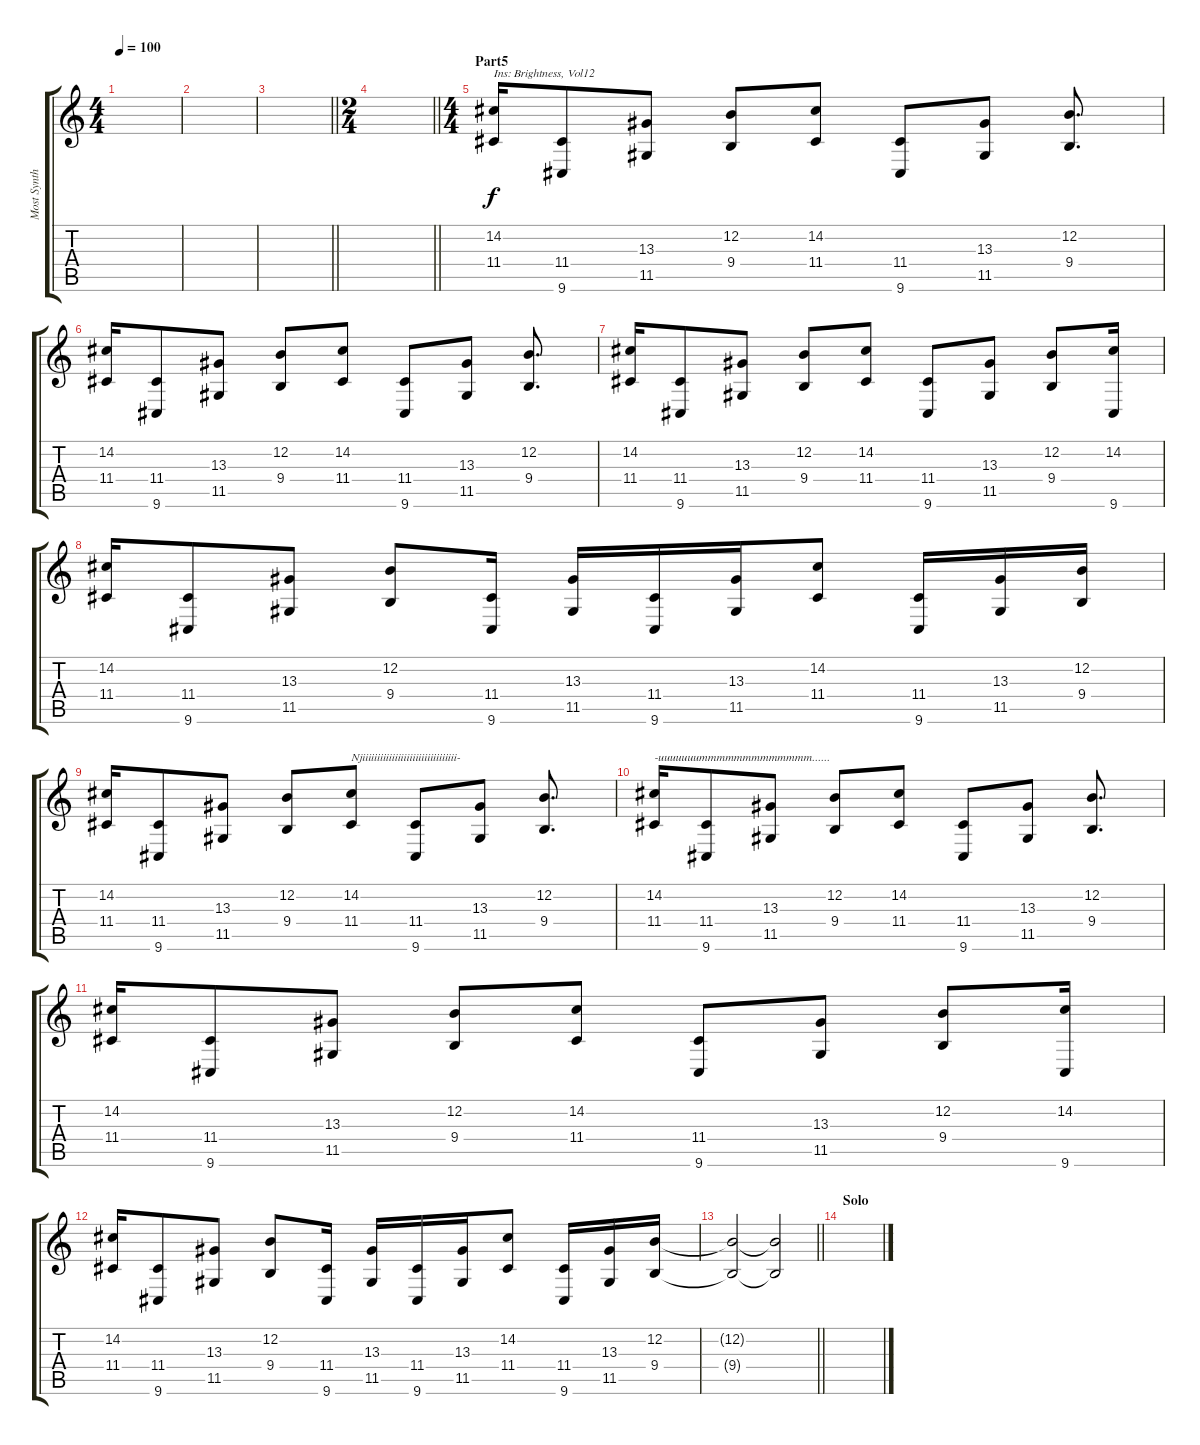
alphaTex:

\track ("Most Synths" "Most Synth") {instrument shamisen}
\staff {score tabs}
\tuning (E4 B3 G3 D3 A2 E2) {hide}
\ts (4 4)
\tempo 100
\clef g2
\ks c
|
|
\barLineRight lightlight
|
\ts (2 4)
\barLineRight lightlight
|
\ts (4 4)
\section ("" "Part5")
(14.2 11.4).16{txt "Ins: Brightness, Vol12" volume 12 instrument fx5brightness} (11.4 9.6).8 (13.3 11.5).8 (12.2 9.4).8 (14.2 11.4).8 (11.4 9.6).8 (13.3 11.5).8 (12.2 9.4).8{d} |
(14.2 11.4).16 (11.4 9.6).8 (13.3 11.5).8 (12.2 9.4).8 (14.2 11.4).8 (11.4 9.6).8 (13.3 11.5).8 (12.2 9.4).8{d} |
(14.2 11.4).16 (11.4 9.6).8 (13.3 11.5).8 (12.2 9.4).8 (14.2 11.4).8 (11.4 9.6).8 (13.3 11.5).8 (12.2 9.4).8 (14.2 9.6).16 |
(14.2 11.4).16 (11.4 9.6).8 (13.3 11.5).8 (12.2 9.4).8 (11.4 9.6).16 (13.3 11.5).16 (11.4 9.6).16 (13.3 11.5).16 (14.2 11.4).8 (11.4 9.6).16 (13.3 11.5).16 (12.2 9.4).16 |
(14.2 11.4).16 (11.4 9.6).8 (13.3 11.5).8 (12.2 9.4).8 (14.2 11.4).8{txt "Njiiiiiiiiiiiiiiiiiiiiiiiiiiiiiiii-"} (11.4 9.6).8 (13.3 11.5).8 (12.2 9.4).8{d} |
(14.2 11.4).16{txt "-uuuuuuummmmmmmmmmmmm......"} (11.4 9.6).8 (13.3 11.5).8 (12.2 9.4).8 (14.2 11.4).8 (11.4 9.6).8 (13.3 11.5).8 (12.2 9.4).8{d} |
(14.2 11.4).16 (11.4 9.6).8 (13.3 11.5).8 (12.2 9.4).8 (14.2 11.4).8 (11.4 9.6).8 (13.3 11.5).8 (12.2 9.4).8 (14.2 9.6).16 |
(14.2 11.4).16 (11.4 9.6).8 (13.3 11.5).8 (12.2 9.4).8 (11.4 9.6).16 (13.3 11.5).16 (11.4 9.6).16 (13.3 11.5).16 (14.2 11.4).8 (11.4 9.6).16 (13.3 11.5).16 (12.2 9.4).16 |
\barLineRight lightlight
(12.2{t} 9.4{t}).2 (12.2{t} 9.4{t}).2{volume 9} |
\section ("" "Solo")
